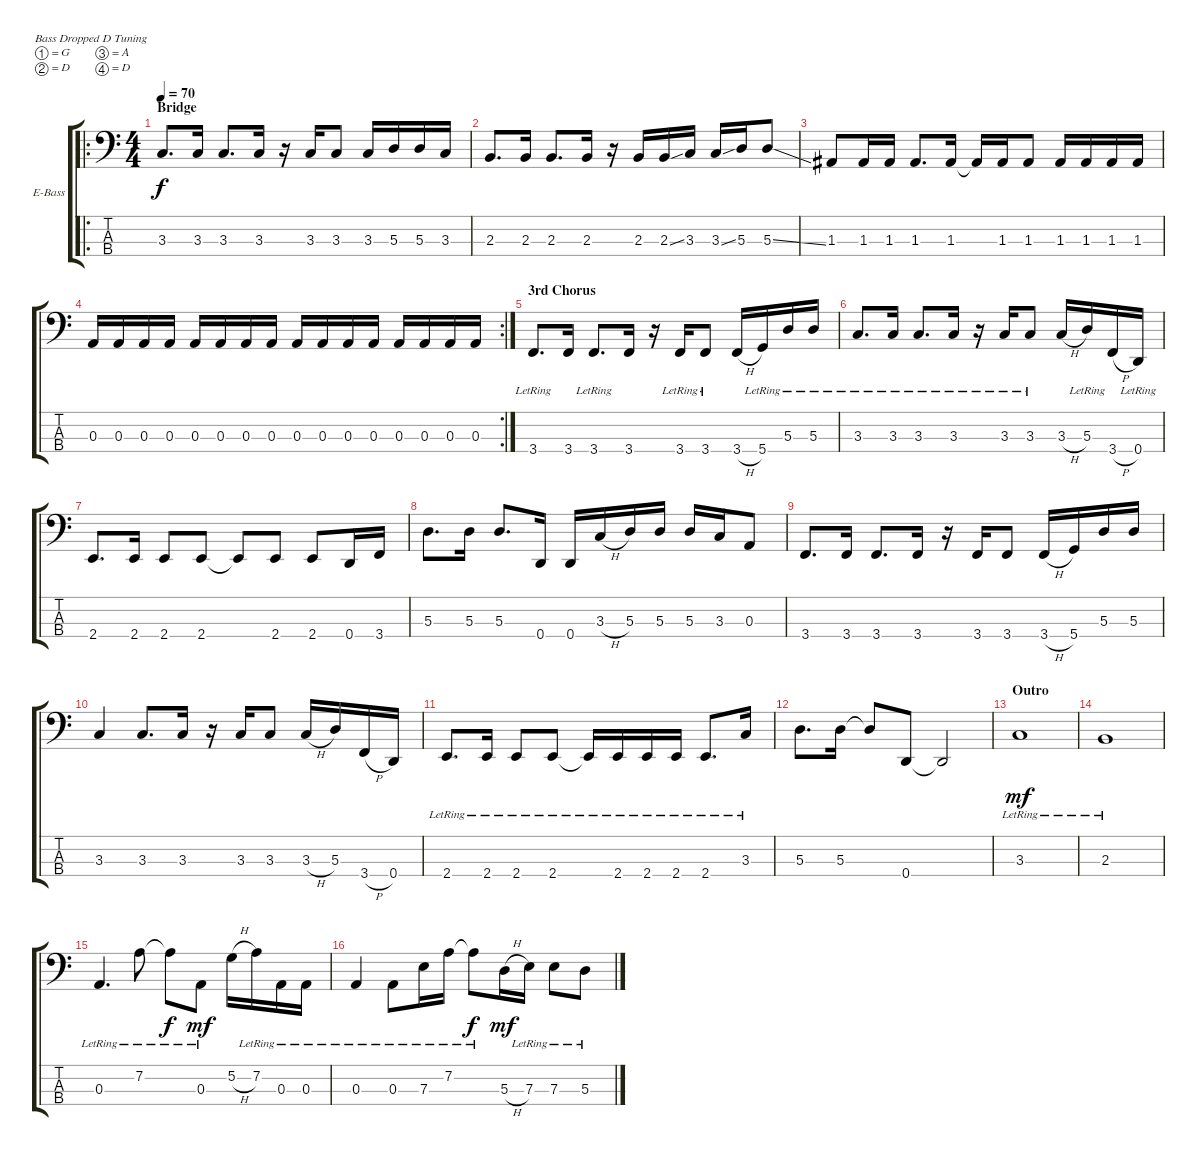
\bracketExtendMode groupsimilarinstruments
\firstSystemTrackNameOrientation horizontal
\otherSystemsTrackNameOrientation horizontal
\track ("Bass" "E-Bass") {instrument electricbasspick}
\staff {score tabs}
\tuning (G2 D2 A1 D1)
\ro
\ts (4 4)
\section ("" "Bridge")
\tempo 70
\clef f4
\ks c
3.3.8{d dy f} 3.3.16 3.3.8{d} 3.3.16 r.16 3.3.16 3.3.8 3.3.16 5.3.16 5.3.16 3.3.16 |
2.3.8{d} 2.3.16 2.3.8{d} 2.3.16 r.16 2.3.16 2.3{ss}.16 3.3.16 3.3{ss}.16 5.3.16 5.3{ss}.8 |
1.3.8 1.3.16 1.3.16 1.3.8{d} 1.3.16 1.3{t}.16 1.3.16 1.3.8 1.3.16 1.3.16 1.3.16 1.3.16 |
\rc 2
0.3.16 0.3.16 0.3.16 0.3.16 0.3.16 0.3.16 0.3.16 0.3.16 0.3.16 0.3.16 0.3.16 0.3.16 0.3.16 0.3.16 0.3.16 0.3.16 |
\section ("" "3rd Chorus")
3.4{lr}.8{d} 3.4.16 3.4{lr}.8{d} 3.4.16 r.16 3.4{lr}.16 3.4{lr}.8 3.4{h}.16 5.4{lr}.16 5.3{lr}.16 5.3{lr}.16 |
3.3{lr}.8{d} 3.3{lr}.16 3.3{lr}.8{d} 3.3{lr}.16 r.16 3.3{lr}.16 3.3{lr}.8 3.3{h}.16 5.3{lr}.16 3.4{h}.16 0.4{lr}.16 |
2.4.8{d} 2.4.16 2.4.8 2.4.8 2.4{t}.8 2.4.8 2.4.8 0.4.16 3.4.16 |
5.3.8{d} 5.3.16 5.3.8{d} 0.4.16 0.4.16 3.3{h}.16 5.3.16 5.3.16 5.3.16 3.3.16 0.3.8 |
3.4.8{d} 3.4.16 3.4.8{d} 3.4.16 r.16 3.4.16 3.4.8 3.4{h}.16 5.4.16 5.3.16 5.3.16 |
3.3.4 3.3.8{d} 3.3.16 r.16 3.3.16 3.3.8 3.3{h}.16 5.3.16 3.4{h}.16 0.4.16 |
2.4{lr}.8{d} 2.4{lr}.16 2.4{lr}.8 2.4{lr}.8 2.4{lr t}.16 2.4{lr}.16 2.4{lr}.16 2.4{lr}.16 2.4{lr}.8{d} 3.3{lr}.16 |
5.3.8{d} 5.3.16 5.3{t}.8 0.4.8 0.4{t}.2 |
\section ("" "Outro")
3.3{lr}.1{dy mf} |
2.3{lr}.1 |
0.3{lr}.4{d} 7.2{lr}.8 7.2{lr t}.8{dy f} 0.3{lr}.8{dy mf} 5.2{h}.16 7.2{lr}.16 0.3{lr}.16 0.3{lr}.16 |
0.3{lr}.4 0.3{lr}.8 7.3{lr}.16 7.2{lr}.16 7.2{lr t}.8{dy f} 5.3{h}.16{dy mf} 7.3{lr}.16 7.3{lr}.8 5.3{lr}.8
